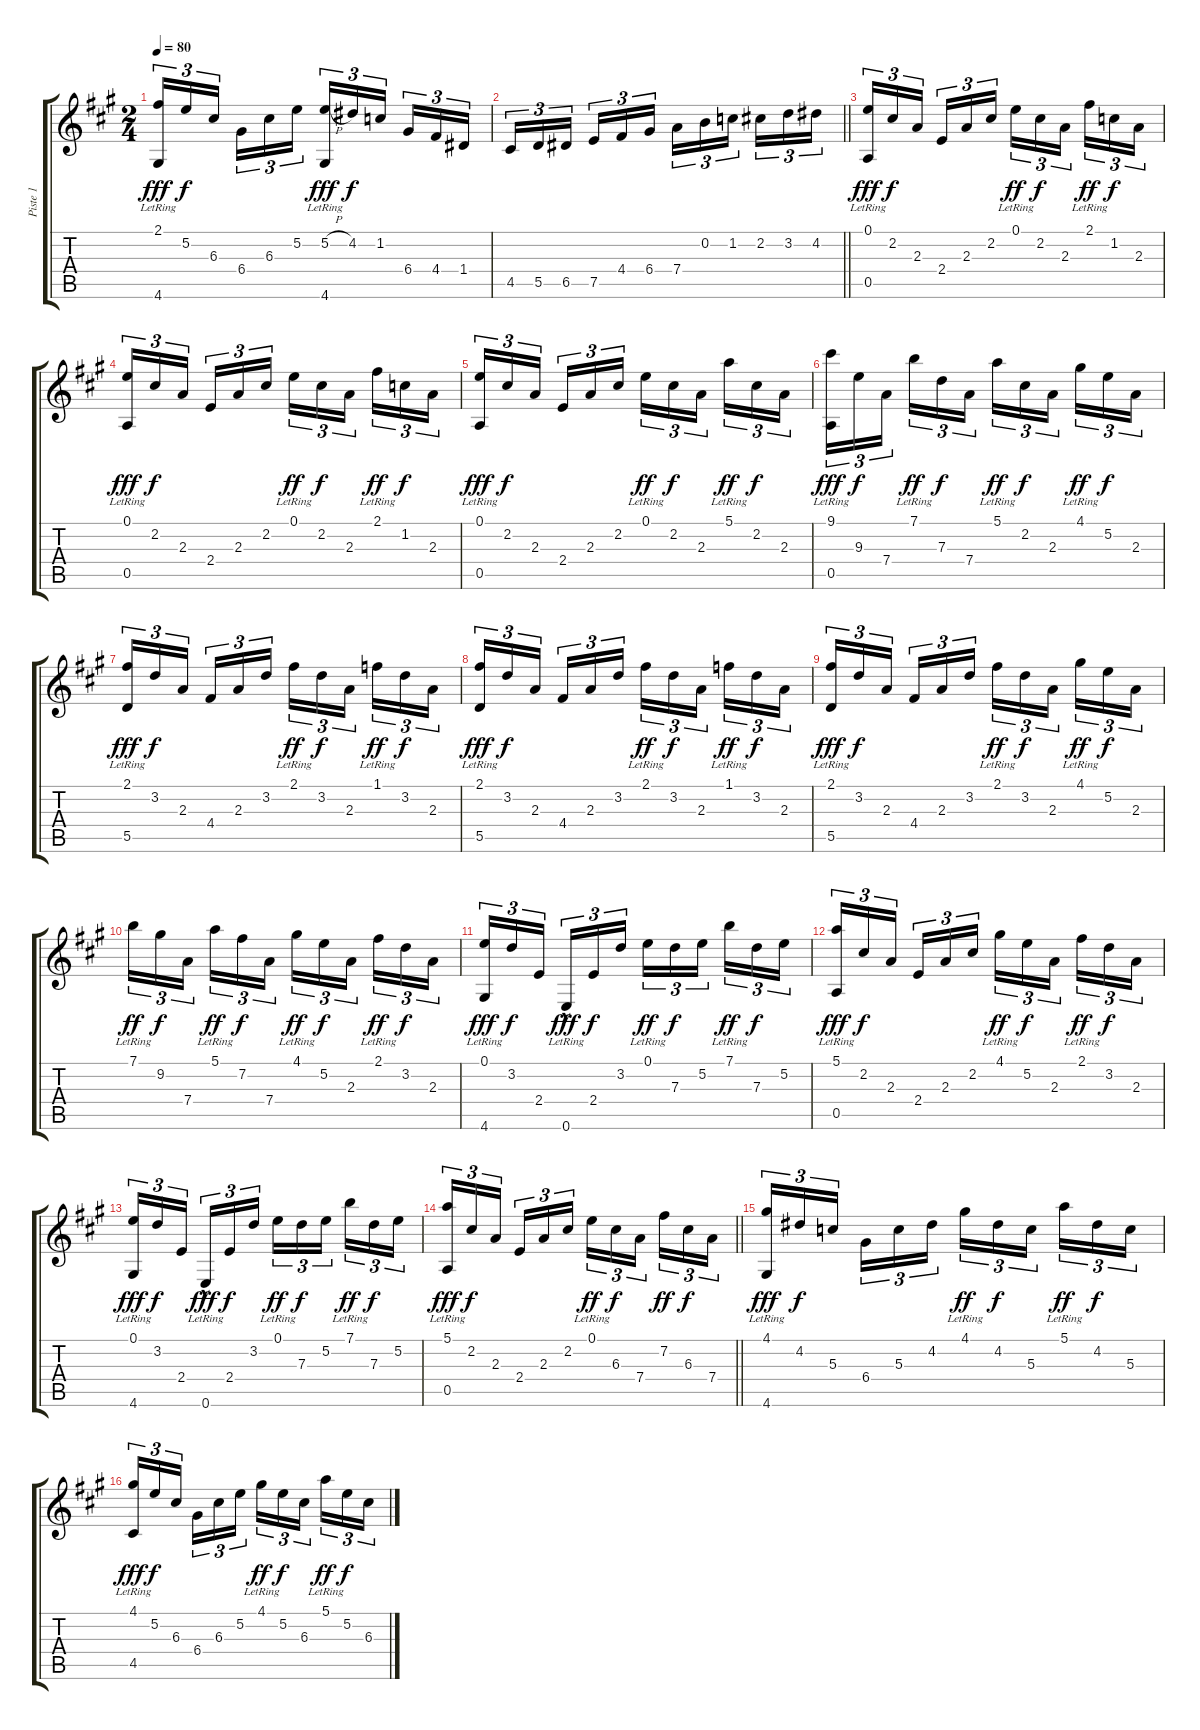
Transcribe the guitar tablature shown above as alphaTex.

\track ("Piste 1" "Piste 1") {instrument acousticguitarnylon}
\staff {score tabs}
\tuning (E4 B3 G3 D3 A2 E2) {hide}
\ts (2 4)
\tempo 80
\clef g2
\ks a
(2.1 4.6{lr}).16{tu (3 2) dy fff} 5.2.16{tu (3 2) dy f} 6.3.16{tu (3 2)} 6.4.16{tu (3 2)} 6.3.16{tu (3 2)} 5.2.16{tu (3 2)} (5.2{h} 4.6{lr}).16{tu (3 2) dy fff} 4.2.16{tu (3 2) dy f} 1.2.16{tu (3 2)} 6.4.16{tu (3 2)} 4.4.16{tu (3 2)} 1.4.16{tu (3 2)} |
\barLineRight lightlight
4.5.16{tu (3 2)} 5.5.16{tu (3 2)} 6.5.16{tu (3 2)} 7.5.16{tu (3 2)} 4.4.16{tu (3 2)} 6.4.16{tu (3 2)} 7.4.16{tu (3 2)} 0.2.16{tu (3 2)} 1.2.16{tu (3 2)} 2.2.16{tu (3 2)} 3.2.16{tu (3 2)} 4.2.16{tu (3 2)} |
(0.1{lr} 0.5).16{tu (3 2) dy fff} 2.2.16{tu (3 2) dy f} 2.3.16{tu (3 2)} 2.4.16{tu (3 2)} 2.3.16{tu (3 2)} 2.2.16{tu (3 2)} 0.1{lr}.16{tu (3 2) dy ff} 2.2.16{tu (3 2) dy f} 2.3.16{tu (3 2)} 2.1{lr}.16{tu (3 2) dy ff} 1.2.16{tu (3 2) dy f} 2.3.16{tu (3 2)} |
(0.1{lr} 0.5).16{tu (3 2) dy fff} 2.2.16{tu (3 2) dy f} 2.3.16{tu (3 2)} 2.4.16{tu (3 2)} 2.3.16{tu (3 2)} 2.2.16{tu (3 2)} 0.1{lr}.16{tu (3 2) dy ff} 2.2.16{tu (3 2) dy f} 2.3.16{tu (3 2)} 2.1{lr}.16{tu (3 2) dy ff} 1.2.16{tu (3 2) dy f} 2.3.16{tu (3 2)} |
(0.1{lr} 0.5).16{tu (3 2) dy fff} 2.2.16{tu (3 2) dy f} 2.3.16{tu (3 2)} 2.4.16{tu (3 2)} 2.3.16{tu (3 2)} 2.2.16{tu (3 2)} 0.1{lr}.16{tu (3 2) dy ff} 2.2.16{tu (3 2) dy f} 2.3.16{tu (3 2)} 5.1{lr}.16{tu (3 2) dy ff} 2.2.16{tu (3 2) dy f} 2.3.16{tu (3 2)} |
(9.1{lr} 0.5).16{tu (3 2) dy fff} 9.3.16{tu (3 2) dy f} 7.4.16{tu (3 2)} 7.1{lr}.16{tu (3 2) dy ff} 7.3.16{tu (3 2) dy f} 7.4.16{tu (3 2)} 5.1{lr}.16{tu (3 2) dy ff} 2.2.16{tu (3 2) dy f} 2.3.16{tu (3 2)} 4.1{lr}.16{tu (3 2) dy ff} 5.2.16{tu (3 2) dy f} 2.3.16{tu (3 2)} |
(2.1{lr} 5.5).16{tu (3 2) dy fff} 3.2.16{tu (3 2) dy f} 2.3.16{tu (3 2)} 4.4.16{tu (3 2)} 2.3.16{tu (3 2)} 3.2.16{tu (3 2)} 2.1{lr}.16{tu (3 2) dy ff} 3.2.16{tu (3 2) dy f} 2.3.16{tu (3 2)} 1.1{lr}.16{tu (3 2) dy ff} 3.2.16{tu (3 2) dy f} 2.3.16{tu (3 2)} |
(2.1{lr} 5.5).16{tu (3 2) dy fff} 3.2.16{tu (3 2) dy f} 2.3.16{tu (3 2)} 4.4.16{tu (3 2)} 2.3.16{tu (3 2)} 3.2.16{tu (3 2)} 2.1{lr}.16{tu (3 2) dy ff} 3.2.16{tu (3 2) dy f} 2.3.16{tu (3 2)} 1.1{lr}.16{tu (3 2) dy ff} 3.2.16{tu (3 2) dy f} 2.3.16{tu (3 2)} |
(2.1{lr} 5.5).16{tu (3 2) dy fff} 3.2.16{tu (3 2) dy f} 2.3.16{tu (3 2)} 4.4.16{tu (3 2)} 2.3.16{tu (3 2)} 3.2.16{tu (3 2)} 2.1{lr}.16{tu (3 2) dy ff} 3.2.16{tu (3 2) dy f} 2.3.16{tu (3 2)} 4.1{lr}.16{tu (3 2) dy ff} 5.2.16{tu (3 2) dy f} 2.3.16{tu (3 2)} |
7.1{lr}.16{tu (3 2) dy ff} 9.2.16{tu (3 2) dy f} 7.4.16{tu (3 2)} 5.1{lr}.16{tu (3 2) dy ff} 7.2.16{tu (3 2) dy f} 7.4.16{tu (3 2)} 4.1{lr}.16{tu (3 2) dy ff} 5.2.16{tu (3 2) dy f} 2.3.16{tu (3 2)} 2.1{lr}.16{tu (3 2) dy ff} 3.2.16{tu (3 2) dy f} 2.3.16{tu (3 2)} |
(0.1{lr} 4.6{lr}).16{tu (3 2) dy fff} 3.2.16{tu (3 2) dy f} 2.4.16{tu (3 2)} 0.6{hac lr}.16{tu (3 2) dy fff} 2.4.16{tu (3 2) dy f} 3.2.16{tu (3 2)} 0.1{lr}.16{tu (3 2) dy ff} 7.3.16{tu (3 2) dy f} 5.2.16{tu (3 2)} 7.1{lr}.16{tu (3 2) dy ff} 7.3.16{tu (3 2) dy f} 5.2.16{tu (3 2)} |
(5.1{lr} 0.5).16{tu (3 2) dy fff} 2.2.16{tu (3 2) dy f} 2.3.16{tu (3 2)} 2.4.16{tu (3 2)} 2.3.16{tu (3 2)} 2.2.16{tu (3 2)} 4.1{lr}.16{tu (3 2) dy ff} 5.2.16{tu (3 2) dy f} 2.3.16{tu (3 2)} 2.1{lr}.16{tu (3 2) dy ff} 3.2.16{tu (3 2) dy f} 2.3.16{tu (3 2)} |
(0.1{lr} 4.6{lr}).16{tu (3 2) dy fff} 3.2.16{tu (3 2) dy f} 2.4.16{tu (3 2)} 0.6{hac lr}.16{tu (3 2) dy fff} 2.4.16{tu (3 2) dy f} 3.2.16{tu (3 2)} 0.1{lr}.16{tu (3 2) dy ff} 7.3.16{tu (3 2) dy f} 5.2.16{tu (3 2)} 7.1{lr}.16{tu (3 2) dy ff} 7.3.16{tu (3 2) dy f} 5.2.16{tu (3 2)} |
\barLineRight lightlight
(5.1{lr} 0.5).16{tu (3 2) dy fff} 2.2.16{tu (3 2) dy f} 2.3.16{tu (3 2)} 2.4.16{tu (3 2)} 2.3.16{tu (3 2)} 2.2.16{tu (3 2)} 0.1{lr}.16{tu (3 2) dy ff} 6.3.16{tu (3 2) dy f} 7.4.16{tu (3 2)} 7.2.16{tu (3 2) dy ff} 6.3.16{tu (3 2) dy f} 7.4.16{tu (3 2)} |
(4.1{lr} 4.6{lr}).16{tu (3 2) dy fff} 4.2.16{tu (3 2) dy f} 5.3.16{tu (3 2)} 6.4.16{tu (3 2)} 5.3.16{tu (3 2)} 4.2.16{tu (3 2)} 4.1{lr}.16{tu (3 2) dy ff} 4.2.16{tu (3 2) dy f} 5.3.16{tu (3 2)} 5.1{lr}.16{tu (3 2) dy ff} 4.2.16{tu (3 2) dy f} 5.3.16{tu (3 2)} |
(4.1{lr} 4.5).16{tu (3 2) dy fff} 5.2.16{tu (3 2) dy f} 6.3.16{tu (3 2)} 6.4.16{tu (3 2)} 6.3.16{tu (3 2)} 5.2.16{tu (3 2)} 4.1{lr}.16{tu (3 2) dy ff} 5.2.16{tu (3 2) dy f} 6.3.16{tu (3 2)} 5.1{lr}.16{tu (3 2) dy ff} 5.2.16{tu (3 2) dy f} 6.3.16{tu (3 2)}
